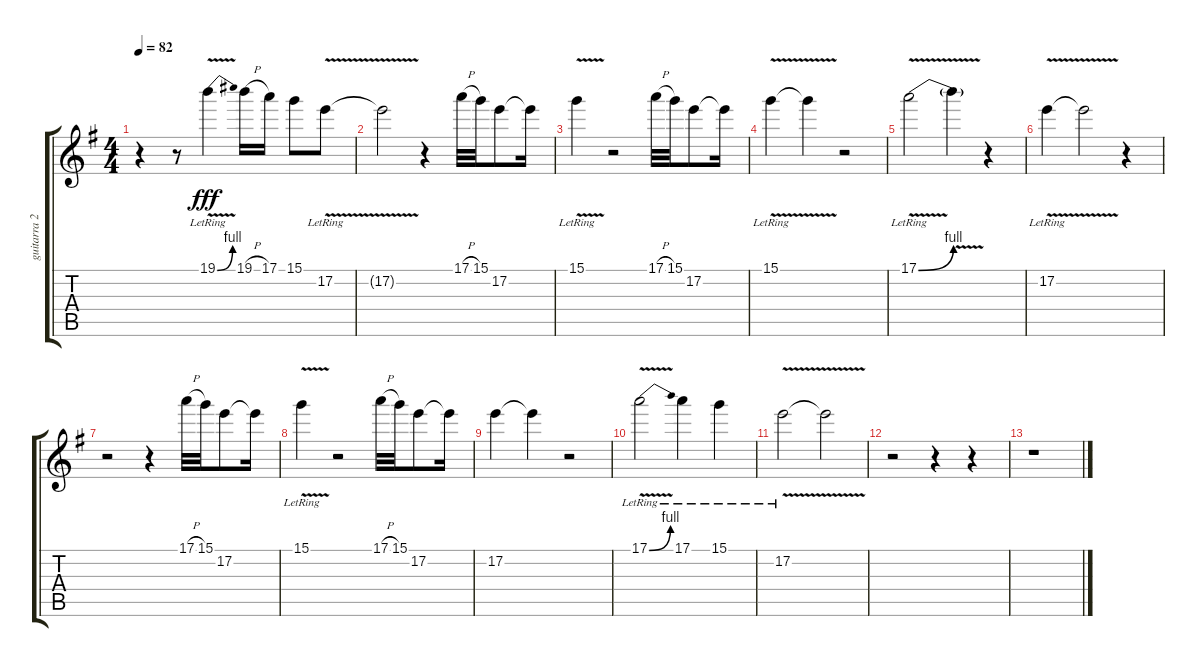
\track ("guitarra 2" "guitarra 2") {instrument acousticguitarsteel}
\staff {score tabs}
\tuning (E4 B3 G3 D3 A2 E2) {hide}
\ts (4 4)
\tempo 82
\clef g2
\ks eminor
r.4{dy fff} r.8 19.1{be (bend 0 0 60 4) v lr}.4 19.1{h}.16 17.1.16 15.1.8 17.2{v lr}.8 |
17.2{t}.2 r.4 17.1{h}.32 15.1.32 17.2.8 17.2{t}.16 |
15.1{v lr}.4 r.2 17.1{h}.32 15.1.32 17.2.8 17.2{t}.16 |
15.1{v lr}.4 15.1{t}.4 r.2 |
17.1{be (bend 0 0 60 4) v lr}.2 17.1{v t}.4 r.4 |
17.2{v lr}.4 17.2{t}.2 r.4 |
r.2 r.4 17.1{h}.32 15.1.32 17.2.8 17.2{t}.16 |
15.1{v lr}.4 r.2 17.1{h}.32 15.1.32 17.2.8 17.2{t}.16 |
17.2.4 17.2{t}.4 r.2 |
17.1{be (bend 0 0 60 4) v lr}.2 17.1{lr}.4 15.1{lr}.4 |
17.2{v lr}.2 17.2{t}.2 |
r.2 r.4 r.4 |
r.1
